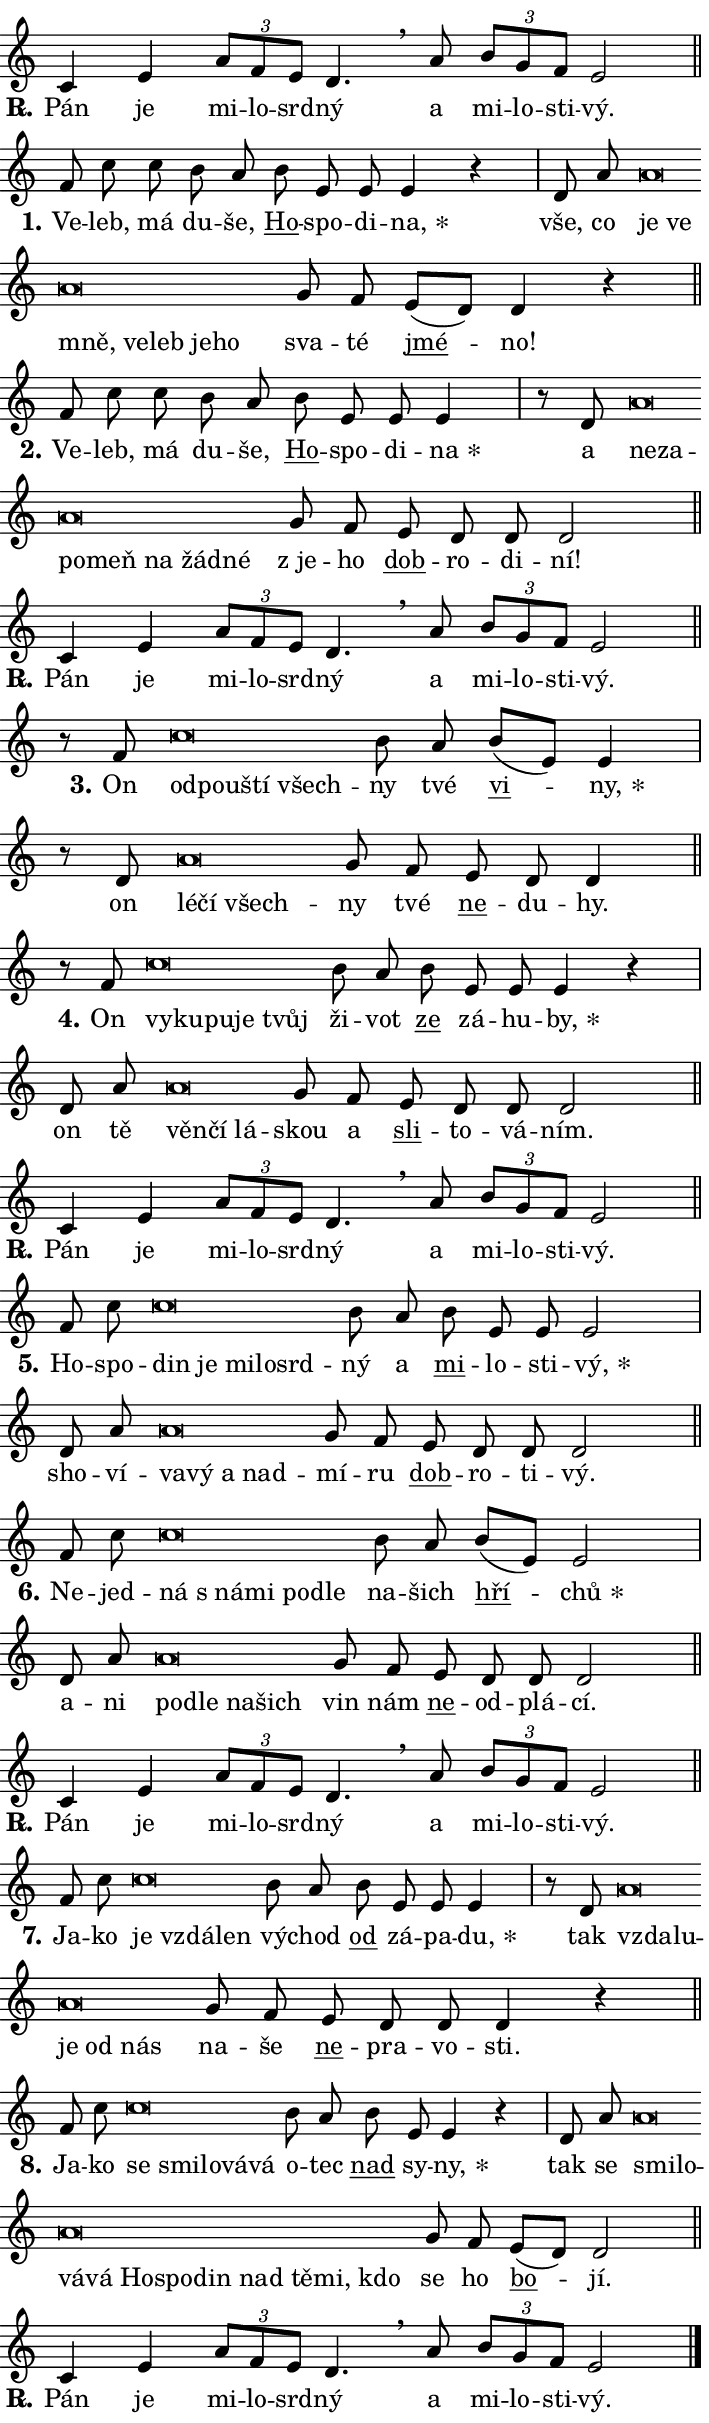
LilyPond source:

\version "2.24.0"
\header { tagline = "" }
\paper {
  indent = 0\cm
  top-margin = 0\cm
  right-margin = 0.13\cm % to fit lyric hyphens
  bottom-margin = 0\cm
  left-margin = 0\cm
  paper-width = 12\cm
  page-breaking = #ly:one-page-breaking
  system-system-spacing.basic-distance = #11
  score-system-spacing.basic-distance = #11
  ragged-last = ##f
}


%% Author: Thomas Morley
%% https://lists.gnu.org/archive/html/lilypond-user/2020-05/msg00002.html
#(define (line-position grob)
"Returns position of @var[grob} in current system:
   @code{'start}, if at first time-step
   @code{'end}, if at last time-step
   @code{'middle} otherwise
"
  (let* ((col (ly:item-get-column grob))
         (ln (ly:grob-object col 'left-neighbor))
         (rn (ly:grob-object col 'right-neighbor))
         (col-to-check-left (if (ly:grob? ln) ln col))
         (col-to-check-right (if (ly:grob? rn) rn col))
         (break-dir-left
           (and
             (ly:grob-property col-to-check-left 'non-musical #f)
             (ly:item-break-dir col-to-check-left)))
         (break-dir-right
           (and
             (ly:grob-property col-to-check-right 'non-musical #f)
             (ly:item-break-dir col-to-check-right))))
        (cond ((eqv? 1 break-dir-left) 'start)
              ((eqv? -1 break-dir-right) 'end)
              (else 'middle))))

#(define (tranparent-at-line-position vctor)
  (lambda (grob)
  "Relying on @code{line-position} select the relevant enry from @var{vctor}.
Used to determine transparency,"
    (case (line-position grob)
      ((end) (not (vector-ref vctor 0)))
      ((middle) (not (vector-ref vctor 1)))
      ((start) (not (vector-ref vctor 2))))))

noteHeadBreakVisibility =
#(define-music-function (break-visibility)(vector?)
"Makes @code{NoteHead}s transparent relying on @var{break-visibility}"
#{
  \override NoteHead.transparent =
    #(tranparent-at-line-position break-visibility)
#})

#(define delete-ledgers-for-transparent-note-heads
  (lambda (grob)
    "Reads whether a @code{NoteHead} is transparent.
If so this @code{NoteHead} is removed from @code{'note-heads} from
@var{grob}, which is supposed to be @code{LedgerLineSpanner}.
As a result ledgers are not printed for this @code{NoteHead}"
    (let* ((nhds-array (ly:grob-object grob 'note-heads))
           (nhds-list
             (if (ly:grob-array? nhds-array)
                 (ly:grob-array->list nhds-array)
                 '()))
           ;; Relies on the transparent-property being done before
           ;; Staff.LedgerLineSpanner.after-line-breaking is executed.
           ;; This is fragile ...
           (to-keep
             (remove
               (lambda (nhd)
                 (ly:grob-property nhd 'transparent #f))
               nhds-list)))
      ;; TODO find a better method to iterate over grob-arrays, similiar
      ;; to filter/remove etc for lists
      ;; For now rebuilt from scratch
      (set! (ly:grob-object grob 'note-heads)  '())
      (for-each
        (lambda (nhd)
          (ly:pointer-group-interface::add-grob grob 'note-heads nhd))
        to-keep))))

squashNotes = {
  \override NoteHead.X-extent = #'(-0.2 . 0.2)
  \override NoteHead.Y-extent = #'(-0.75 . 0)
  \override NoteHead.stencil =
    #(lambda (grob)
       (let ((pos (ly:grob-property grob 'staff-position)))
         (begin
           (if (< pos -7) (display "ERROR: Lower brevis then expected\n") (display ""))
           (if (<= pos -6) ly:text-interface::print ly:note-head::print))))
}
unSquashNotes = {
  \revert NoteHead.X-extent
  \revert NoteHead.Y-extent
  \revert NoteHead.stencil
}

hideNotes = \noteHeadBreakVisibility #begin-of-line-visible
unHideNotes = \noteHeadBreakVisibility #all-visible

% work-around for resetting accidentals
% https://lilypond.org/doc/v2.23/Documentation/notation/displaying-rhythms#unmetered-music
cadenzaMeasure = {
  \cadenzaOff
  \partial 1024 s1024
  \cadenzaOn
}

#(define-markup-command (accent layout props text) (markup?)
  "Underline accented syllable"
  (interpret-markup layout props
    #{\markup \override #'(offset . 4.3) \underline { #text }#}))

responsum = \markup \concat {
  "R" \hspace #-1.05 \path #0.1 #'((moveto 0 0.07) (lineto 0.9 0.8)) \hspace #0.05 "."
}

spaceSize = #0.6828661417322834 % exact space size for TeX Gyre Schola

\layout {
  \context {
    \Staff
    \remove "Time_signature_engraver"
    \override LedgerLineSpanner.after-line-breaking = #delete-ledgers-for-transparent-note-heads
  }
  \context {
    \Lyrics {
      \override LyricSpace.minimum-distance = \spaceSize
      \override LyricText.font-name = #"TeX Gyre Schola"
      \override LyricText.font-size = 1
      \override StanzaNumber.font-name = #"TeX Gyre Schola Bold"
      \override StanzaNumber.font-size = 1
    }
  }
  \context {
    \Score 
    \override NoteHead.text =
      #(lambda (grob) 
        (let ((pos (ly:grob-property grob 'staff-position)))
          #{\markup {
            \combine
              \halign #-0.55 \raise #(if (= pos -6) 0 0.5) \override #'(thickness . 2) \draw-line #'(3.2 . 0)
              \musicglyph "noteheads.sM1"
          }#}))
  }
}

% magnetic-lyrics.ily
%
%   written by
%     Jean Abou Samra <jean@abou-samra.fr>
%     Werner Lemberg <wl@gnu.org>
%
%   adapted by
%     Jiri Hon <jiri.hon@gmail.com>
%
% Version 2022-Apr-15

% https://www.mail-archive.com/lilypond-user@gnu.org/msg149350.html

#(define (Left_hyphen_pointer_engraver context)
   "Collect syllable-hyphen-syllable occurrences in lyrics and store
them in properties.  This engraver only looks to the left.  For
example, if the lyrics input is @code{foo -- bar}, it does the
following.

@itemize @bullet
@item
Set the @code{text} property of the @code{LyricHyphen} grob between
@q{foo} and @q{bar} to @code{foo}.

@item
Set the @code{left-hyphen} property of the @code{LyricText} grob with
text @q{foo} to the @code{LyricHyphen} grob between @q{foo} and
@q{bar}.
@end itemize

Use this auxiliary engraver in combination with the
@code{lyric-@/text::@/apply-@/magnetic-@/offset!} hook."
   (let ((hyphen #f)
         (text #f))
     (make-engraver
      (acknowledgers
       ((lyric-syllable-interface engraver grob source-engraver)
        (set! text grob)))
      (end-acknowledgers
       ((lyric-hyphen-interface engraver grob source-engraver)
        ;(when (not (grob::has-interface grob 'lyric-space-interface))
          (set! hyphen grob)));)
      ((stop-translation-timestep engraver)
       (when (and text hyphen)
         (ly:grob-set-object! text 'left-hyphen hyphen))
       (set! text #f)
       (set! hyphen #f)))))

#(define (lyric-text::apply-magnetic-offset! grob)
   "If the space between two syllables is less than the value in
property @code{LyricText@/.details@/.squash-threshold}, move the right
syllable to the left so that it gets concatenated with the left
syllable.

Use this function as a hook for
@code{LyricText@/.after-@/line-@/breaking} if the
@code{Left_@/hyphen_@/pointer_@/engraver} is active."
   (let ((hyphen (ly:grob-object grob 'left-hyphen #f)))
     (when hyphen
       (let ((left-text (ly:spanner-bound hyphen LEFT)))
         (when (grob::has-interface left-text 'lyric-syllable-interface)
           (let* ((common (ly:grob-common-refpoint grob left-text X))
                  (this-x-ext (ly:grob-extent grob common X))
                  (left-x-ext
                   (begin
                     ;; Trigger magnetism for left-text.
                     (ly:grob-property left-text 'after-line-breaking)
                     (ly:grob-extent left-text common X)))
                  ;; `delta` is the gap width between two syllables.
                  (delta (- (interval-start this-x-ext)
                            (interval-end left-x-ext)))
                  (details (ly:grob-property grob 'details))
                  (threshold (assoc-get 'squash-threshold details 0.2)))
             (when (< delta threshold)
               (let* (;; We have to manipulate the input text so that
                      ;; ligatures crossing syllable boundaries are not
                      ;; disabled.  For languages based on the Latin
                      ;; script this is essentially a beautification.
                      ;; However, for non-Western scripts it can be a
                      ;; necessity.
                      (lt (ly:grob-property left-text 'text))
                      (rt (ly:grob-property grob 'text))
                      (is-space (grob::has-interface hyphen 'lyric-space-interface))
                      (space (if is-space " " ""))
                      (extra-delta (if is-space spaceSize 0))
                      ;; Append new syllable.
                      (ltrt-space (if (and (string? lt) (string? rt))
                                (string-append lt space rt)
                                (make-concat-markup (list lt space rt))))
                      ;; Right-align `ltrt` to the right side.
                      (ltrt-space-markup (grob-interpret-markup
                               grob
                               (make-translate-markup
                                (cons (interval-length this-x-ext) 0)
                                (make-right-align-markup ltrt-space)))))
                 (begin
                   ;; Don't print `left-text`.
                   (ly:grob-set-property! left-text 'stencil #f)
                   ;; Set text and stencil (which holds all collected
                   ;; syllables so far) and shift it to the left.
                   (ly:grob-set-property! grob 'text ltrt-space)
                   (ly:grob-set-property! grob 'stencil ltrt-space-markup)
                   (ly:grob-translate-axis! grob (- (- delta extra-delta)) X))))))))))


#(define (lyric-hyphen::displace-bounds-first grob)
   ;; Make very sure this callback isn't triggered too early.
   (let ((left (ly:spanner-bound grob LEFT))
         (right (ly:spanner-bound grob RIGHT)))
     (ly:grob-property left 'after-line-breaking)
     (ly:grob-property right 'after-line-breaking)
     (ly:lyric-hyphen::print grob)))

squashThreshold = #0.4

\layout {
  \context {
    \Lyrics
    \consists #Left_hyphen_pointer_engraver
    \override LyricText.after-line-breaking =
      #lyric-text::apply-magnetic-offset!
    \override LyricHyphen.stencil = #lyric-hyphen::displace-bounds-first
    \override LyricText.details.squash-threshold = \squashThreshold
    \override LyricHyphen.minimum-distance = 0
    \override LyricHyphen.minimum-length = \squashThreshold
  }
}

squashText = \override LyricText.details.squash-threshold = 9999
unSquashText = \override LyricText.details.squash-threshold = \squashThreshold

leftText = \override LyricText.self-alignment-X = #LEFT
unLeftText = \revert LyricText.self-alignment-X

starOffset = #(lambda (grob) 
                (let ((x_offset (ly:self-alignment-interface::aligned-on-x-parent grob)))
                  (if (= x_offset 0) 0 (+ x_offset 1.2))))

star = #(define-music-function (syllable)(string?)
"Append star separator at the end of a syllable"
#{
  \once \override LyricText.X-offset = #starOffset
  \lyricmode { \markup {
    #syllable
    \override #'((font-name . "TeX Gyre Schola Bold")) \hspace #0.2 \lower #0.65 \larger "*"
  } }
#})

starAccent = #(define-music-function (syllable)(string?)
"Append star separator at the end of a syllable and make accent"
#{
  \once \override LyricText.X-offset = #starOffset
  \lyricmode { \markup {
    \accent #syllable
    \override #'((font-name . "TeX Gyre Schola Bold")) \hspace #0.2 \lower #0.65 \larger "*"
  } }
#})

breath = #(define-music-function (syllable)(string?)
"Append breathing indicator at the end of a syllable"
#{
  \lyricmode { \markup { #syllable "+" } }
#})

optionalBreath = #(define-music-function (syllable)(string?)
"Append optional breathing indicator at the end of a syllable"
#{
  \lyricmode { \markup { #syllable "(+)" } }
#})


\score {
    <<
        \new Voice = "melody" { \cadenzaOn \key c \major \relative { c'4 e \tuplet 3/2 { a8[ f e] } d4. \breathe \bar "" a'8 \tuplet 3/2 { b[ g f] } e2 \cadenzaMeasure \bar "||" \break } }
        \new Lyrics \lyricsto "melody" { \lyricmode { \set stanza = \responsum
Pán je mi -- lo -- srd -- ný a mi -- lo -- sti -- vý. } }
    >>
    \layout {}
}

\score {
    <<
        \new Voice = "melody" { \cadenzaOn \key c \major \relative { f'8 c' \bar "" c b8 a \bar "" b e, e e4 r \cadenzaMeasure \bar "|" d8 a' \bar "" \squashNotes a\breve*1/16 \hideNotes \breve*1/16 \bar "" \breve*1/16 \bar "" \breve*1/16 \bar "" \breve*1/16 \bar "" \breve*1/16 \breve*1/16 \bar "" \unHideNotes \unSquashNotes g8 f \bar "" e[( d)] d4 r \cadenzaMeasure \bar "||" \break } }
        \new Lyrics \lyricsto "melody" { \lyricmode { \set stanza = "1."
Ve -- leb, má du -- še, \markup \accent Ho -- spo -- di -- \star na, vše, co \leftText je \squashText ve mně, ve -- leb je -- ho \unLeftText \unSquashText sva -- té \markup \accent jmé -- no! } }
    >>
    \layout {}
}

\score {
    <<
        \new Voice = "melody" { \cadenzaOn \key c \major \relative { f'8 c' \bar "" c b8 a \bar "" b e, e e4 \cadenzaMeasure \bar "|" r8 d8 \squashNotes a'\breve*1/16 \hideNotes \breve*1/16 \bar "" \breve*1/16 \bar "" \breve*1/16 \bar "" \breve*1/16 \bar "" \breve*1/16 \breve*1/16 \bar "" \unHideNotes \unSquashNotes g8 f \bar "" e d d d2 \cadenzaMeasure \bar "||" \break } }
        \new Lyrics \lyricsto "melody" { \lyricmode { \set stanza = "2."
Ve -- leb, má du -- še, \markup \accent Ho -- spo -- di -- \star na a \leftText ne -- \squashText za -- po -- meň na žád -- né \unLeftText \unSquashText "z je" -- ho \markup \accent dob -- ro -- di -- ní! } }
    >>
    \layout {}
}

\score {
    <<
        \new Voice = "melody" { \cadenzaOn \key c \major \relative { c'4 e \tuplet 3/2 { a8[ f e] } d4. \breathe \bar "" a'8 \tuplet 3/2 { b[ g f] } e2 \cadenzaMeasure \bar "||" \break } }
        \new Lyrics \lyricsto "melody" { \lyricmode { \set stanza = \responsum
Pán je mi -- lo -- srd -- ný a mi -- lo -- sti -- vý. } }
    >>
    \layout {}
}

\score {
    <<
        \new Voice = "melody" { \cadenzaOn \key c \major \relative { r8 f'8 \squashNotes c'\breve*1/16 \hideNotes \breve*1/16 \bar "" \breve*1/16 \breve*1/16 \bar "" \unHideNotes \unSquashNotes b8 a \bar "" b[( e,)] e4 \cadenzaMeasure \bar "|" r8 d8 \squashNotes a'\breve*1/16 \hideNotes \breve*1/16 \breve*1/16 \bar "" \unHideNotes \unSquashNotes g8 f \bar "" e d d4 \cadenzaMeasure \bar "||" \break } }
        \new Lyrics \lyricsto "melody" { \lyricmode { \set stanza = "3."
On \leftText od -- \squashText pou -- ští všech -- \unLeftText \unSquashText ny tvé \markup \accent vi -- \star ny, on \leftText lé -- \squashText čí všech -- \unLeftText \unSquashText ny tvé \markup \accent ne -- du -- hy. } }
    >>
    \layout {}
}

\score {
    <<
        \new Voice = "melody" { \cadenzaOn \key c \major \relative { r8 f'8 \squashNotes c'\breve*1/16 \hideNotes \breve*1/16 \bar "" \breve*1/16 \bar "" \breve*1/16 \breve*1/16 \bar "" \unHideNotes \unSquashNotes b8 a \bar "" b e, e e4 r \cadenzaMeasure \bar "|" d8 a' \bar "" \squashNotes a\breve*1/16 \hideNotes \breve*1/16 \breve*1/16 \bar "" \unHideNotes \unSquashNotes g8 f \bar "" e d d d2 \cadenzaMeasure \bar "||" \break } }
        \new Lyrics \lyricsto "melody" { \lyricmode { \set stanza = "4."
On \leftText vy -- \squashText ku -- pu -- je tvůj \unLeftText \unSquashText ži -- vot \markup \accent ze zá -- hu -- \star by, on tě \leftText věn -- \squashText čí lá -- \unLeftText \unSquashText skou a \markup \accent sli -- to -- vá -- ním. } }
    >>
    \layout {}
}

\score {
    <<
        \new Voice = "melody" { \cadenzaOn \key c \major \relative { c'4 e \tuplet 3/2 { a8[ f e] } d4. \breathe \bar "" a'8 \tuplet 3/2 { b[ g f] } e2 \cadenzaMeasure \bar "||" \break } }
        \new Lyrics \lyricsto "melody" { \lyricmode { \set stanza = \responsum
Pán je mi -- lo -- srd -- ný a mi -- lo -- sti -- vý. } }
    >>
    \layout {}
}

\score {
    <<
        \new Voice = "melody" { \cadenzaOn \key c \major \relative { f'8 c' \bar "" \squashNotes c\breve*1/16 \hideNotes \breve*1/16 \bar "" \breve*1/16 \bar "" \breve*1/16 \breve*1/16 \bar "" \unHideNotes \unSquashNotes b8 a \bar "" b e, e e2 \cadenzaMeasure \bar "|" d8 a' \bar "" \squashNotes a\breve*1/16 \hideNotes \breve*1/16 \bar "" \breve*1/16 \breve*1/16 \bar "" \unHideNotes \unSquashNotes g8 f \bar "" e d d d2 \cadenzaMeasure \bar "||" \break } }
        \new Lyrics \lyricsto "melody" { \lyricmode { \set stanza = "5."
Ho -- spo -- \leftText din \squashText je mi -- lo -- srd -- \unLeftText \unSquashText ný a \markup \accent mi -- lo -- sti -- \star vý, sho -- ví -- \leftText va -- \squashText vý a nad -- \unLeftText \unSquashText mí -- ru \markup \accent dob -- ro -- ti -- vý. } }
    >>
    \layout {}
}

\score {
    <<
        \new Voice = "melody" { \cadenzaOn \key c \major \relative { f'8 c' \bar "" \squashNotes c\breve*1/16 \hideNotes \breve*1/16 \bar "" \breve*1/16 \bar "" \breve*1/16 \breve*1/16 \bar "" \unHideNotes \unSquashNotes b8 a \bar "" b[( e,)] e2 \cadenzaMeasure \bar "|" d8 a' \bar "" \squashNotes a\breve*1/16 \hideNotes \breve*1/16 \bar "" \breve*1/16 \breve*1/16 \bar "" \unHideNotes \unSquashNotes g8 f \bar "" e d d d2 \cadenzaMeasure \bar "||" \break } }
        \new Lyrics \lyricsto "melody" { \lyricmode { \set stanza = "6."
Ne -- jed -- \leftText ná \squashText "s ná" -- mi po -- dle \unLeftText \unSquashText na -- šich \markup \accent hří -- \star chů a -- ni \leftText po -- \squashText dle na -- šich \unLeftText \unSquashText vin nám \markup \accent ne -- od -- plá -- cí. } }
    >>
    \layout {}
}

\score {
    <<
        \new Voice = "melody" { \cadenzaOn \key c \major \relative { c'4 e \tuplet 3/2 { a8[ f e] } d4. \breathe \bar "" a'8 \tuplet 3/2 { b[ g f] } e2 \cadenzaMeasure \bar "||" \break } }
        \new Lyrics \lyricsto "melody" { \lyricmode { \set stanza = \responsum
Pán je mi -- lo -- srd -- ný a mi -- lo -- sti -- vý. } }
    >>
    \layout {}
}

\score {
    <<
        \new Voice = "melody" { \cadenzaOn \key c \major \relative { f'8 c' \bar "" \squashNotes c\breve*1/16 \hideNotes \breve*1/16 \breve*1/16 \bar "" \unHideNotes \unSquashNotes b8 a \bar "" b e, e e4 \cadenzaMeasure \bar "|" r8 d8 \squashNotes a'\breve*1/16 \hideNotes \breve*1/16 \bar "" \breve*1/16 \bar "" \breve*1/16 \breve*1/16 \bar "" \unHideNotes \unSquashNotes g8 f \bar "" e d d d4 r \cadenzaMeasure \bar "||" \break } }
        \new Lyrics \lyricsto "melody" { \lyricmode { \set stanza = "7."
Ja -- ko \leftText je \squashText vzdá -- len \unLeftText \unSquashText vý -- chod \markup \accent od zá -- pa -- \star du, tak \leftText vzda -- \squashText lu -- je od nás \unLeftText \unSquashText na -- še \markup \accent ne -- pra -- vo -- sti. } }
    >>
    \layout {}
}

\score {
    <<
        \new Voice = "melody" { \cadenzaOn \key c \major \relative { f'8 c' \bar "" \squashNotes c\breve*1/16 \hideNotes \breve*1/16 \bar "" \breve*1/16 \bar "" \breve*1/16 \breve*1/16 \bar "" \unHideNotes \unSquashNotes b8 a \bar "" b e, e4 r \cadenzaMeasure \bar "|" d8 a' \bar "" \squashNotes a\breve*1/16 \hideNotes \breve*1/16 \bar "" \breve*1/16 \bar "" \breve*1/16 \bar "" \breve*1/16 \bar "" \breve*1/16 \bar "" \breve*1/16 \bar "" \breve*1/16 \bar "" \breve*1/16 \bar "" \breve*1/16 \breve*1/16 \bar "" \unHideNotes \unSquashNotes g8 f \bar "" e[( d)] d2 \cadenzaMeasure \bar "||" \break } }
        \new Lyrics \lyricsto "melody" { \lyricmode { \set stanza = "8."
Ja -- ko \leftText se \squashText smi -- lo -- vá -- vá \unLeftText \unSquashText o -- tec \markup \accent nad sy -- \star ny, tak se \leftText smi -- \squashText lo -- vá -- vá Ho -- spo -- din nad tě -- mi, kdo \unLeftText \unSquashText se ho \markup \accent bo -- jí. } }
    >>
    \layout {}
}

\score {
    <<
        \new Voice = "melody" { \cadenzaOn \key c \major \relative { c'4 e \tuplet 3/2 { a8[ f e] } d4. \breathe \bar "" a'8 \tuplet 3/2 { b[ g f] } e2 \cadenzaMeasure \bar "||" \break } \bar "|." }
        \new Lyrics \lyricsto "melody" { \lyricmode { \set stanza = \responsum
Pán je mi -- lo -- srd -- ný a mi -- lo -- sti -- vý. } }
    >>
    \layout {}
}
